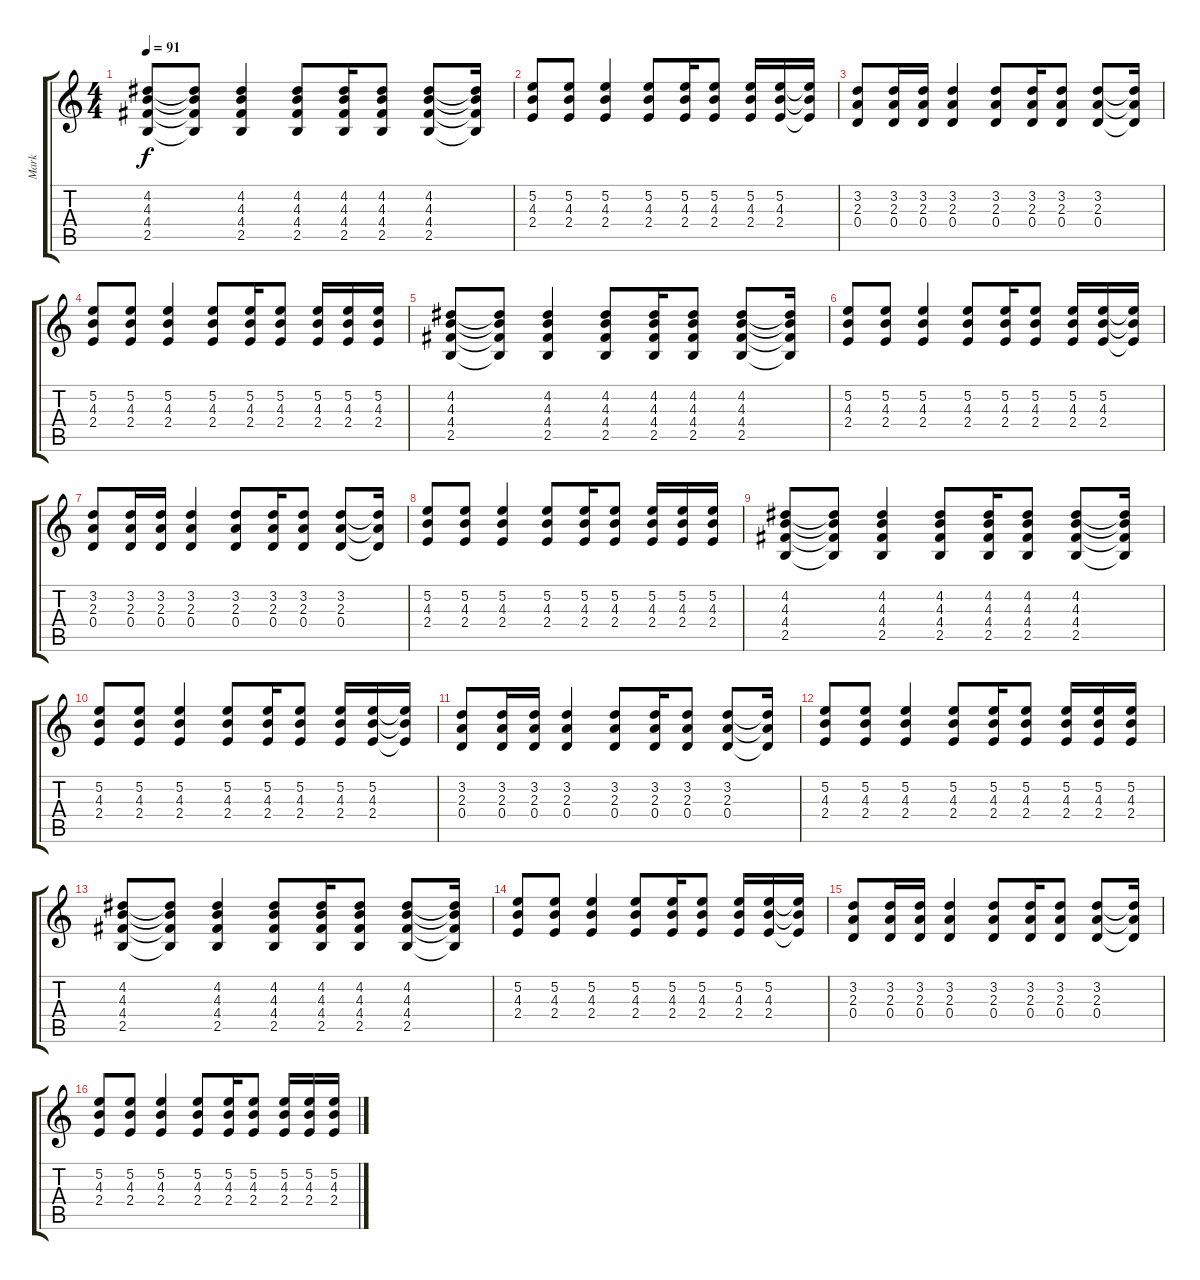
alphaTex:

\track ("Mark" "Mark") {instrument distortionguitar}
\staff {score tabs}
\tuning (E4 B3 G3 D3 A2 E2) {hide}
\ts (4 4)
\tempo 91
\clef g2
\ks c
(4.2 4.3 4.4 2.5).8{dy f} (4.2{t} 4.3{t} 4.4{t} 2.5{t}).8 (4.2 4.3 4.4 2.5).4 (4.2 4.3 4.4 2.5).8 (4.2 4.3 4.4 2.5).16 (4.2 4.3 4.4 2.5).8 (4.2 4.3 4.4 2.5).8 (4.2{t} 4.3{t} 4.4{t} 2.5{t}).16 |
(5.2 4.3 2.4).8 (5.2 4.3 2.4).8 (5.2 4.3 2.4).4 (5.2 4.3 2.4).8 (5.2 4.3 2.4).16 (5.2 4.3 2.4).8 (5.2 4.3 2.4).16 (5.2 4.3 2.4).16 (5.2{t} 4.3{t} 2.4{t}).16 |
(3.2 2.3 0.4).8 (3.2 2.3 0.4).16 (3.2 2.3 0.4).16 (3.2 2.3 0.4).4 (3.2 2.3 0.4).8 (3.2 2.3 0.4).16 (3.2 2.3 0.4).8 (3.2 2.3 0.4).8 (3.2{t} 2.3{t} 0.4{t}).16 |
(5.2 4.3 2.4).8 (5.2 4.3 2.4).8 (5.2 4.3 2.4).4 (5.2 4.3 2.4).8 (5.2 4.3 2.4).16 (5.2 4.3 2.4).8 (5.2 4.3 2.4).16 (5.2 4.3 2.4).16 (5.2 4.3 2.4).16 |
(4.2 4.3 4.4 2.5).8 (4.2{t} 4.3{t} 4.4{t} 2.5{t}).8 (4.2 4.3 4.4 2.5).4 (4.2 4.3 4.4 2.5).8 (4.2 4.3 4.4 2.5).16 (4.2 4.3 4.4 2.5).8 (4.2 4.3 4.4 2.5).8 (4.2{t} 4.3{t} 4.4{t} 2.5{t}).16 |
(5.2 4.3 2.4).8 (5.2 4.3 2.4).8 (5.2 4.3 2.4).4 (5.2 4.3 2.4).8 (5.2 4.3 2.4).16 (5.2 4.3 2.4).8 (5.2 4.3 2.4).16 (5.2 4.3 2.4).16 (5.2{t} 4.3{t} 2.4{t}).16 |
(3.2 2.3 0.4).8 (3.2 2.3 0.4).16 (3.2 2.3 0.4).16 (3.2 2.3 0.4).4 (3.2 2.3 0.4).8 (3.2 2.3 0.4).16 (3.2 2.3 0.4).8 (3.2 2.3 0.4).8 (3.2{t} 2.3{t} 0.4{t}).16 |
(5.2 4.3 2.4).8 (5.2 4.3 2.4).8 (5.2 4.3 2.4).4 (5.2 4.3 2.4).8 (5.2 4.3 2.4).16 (5.2 4.3 2.4).8 (5.2 4.3 2.4).16 (5.2 4.3 2.4).16 (5.2 4.3 2.4).16 |
(4.2 4.3 4.4 2.5).8 (4.2{t} 4.3{t} 4.4{t} 2.5{t}).8 (4.2 4.3 4.4 2.5).4 (4.2 4.3 4.4 2.5).8 (4.2 4.3 4.4 2.5).16 (4.2 4.3 4.4 2.5).8 (4.2 4.3 4.4 2.5).8 (4.2{t} 4.3{t} 4.4{t} 2.5{t}).16 |
(5.2 4.3 2.4).8 (5.2 4.3 2.4).8 (5.2 4.3 2.4).4 (5.2 4.3 2.4).8 (5.2 4.3 2.4).16 (5.2 4.3 2.4).8 (5.2 4.3 2.4).16 (5.2 4.3 2.4).16 (5.2{t} 4.3{t} 2.4{t}).16 |
(3.2 2.3 0.4).8 (3.2 2.3 0.4).16 (3.2 2.3 0.4).16 (3.2 2.3 0.4).4 (3.2 2.3 0.4).8 (3.2 2.3 0.4).16 (3.2 2.3 0.4).8 (3.2 2.3 0.4).8 (3.2{t} 2.3{t} 0.4{t}).16 |
(5.2 4.3 2.4).8 (5.2 4.3 2.4).8 (5.2 4.3 2.4).4 (5.2 4.3 2.4).8 (5.2 4.3 2.4).16 (5.2 4.3 2.4).8 (5.2 4.3 2.4).16 (5.2 4.3 2.4).16 (5.2 4.3 2.4).16 |
(4.2 4.3 4.4 2.5).8 (4.2{t} 4.3{t} 4.4{t} 2.5{t}).8 (4.2 4.3 4.4 2.5).4 (4.2 4.3 4.4 2.5).8 (4.2 4.3 4.4 2.5).16 (4.2 4.3 4.4 2.5).8 (4.2 4.3 4.4 2.5).8 (4.2{t} 4.3{t} 4.4{t} 2.5{t}).16 |
(5.2 4.3 2.4).8 (5.2 4.3 2.4).8 (5.2 4.3 2.4).4 (5.2 4.3 2.4).8 (5.2 4.3 2.4).16 (5.2 4.3 2.4).8 (5.2 4.3 2.4).16 (5.2 4.3 2.4).16 (5.2{t} 4.3{t} 2.4{t}).16 |
(3.2 2.3 0.4).8 (3.2 2.3 0.4).16 (3.2 2.3 0.4).16 (3.2 2.3 0.4).4 (3.2 2.3 0.4).8 (3.2 2.3 0.4).16 (3.2 2.3 0.4).8 (3.2 2.3 0.4).8 (3.2{t} 2.3{t} 0.4{t}).16 |
(5.2 4.3 2.4).8 (5.2 4.3 2.4).8 (5.2 4.3 2.4).4 (5.2 4.3 2.4).8 (5.2 4.3 2.4).16 (5.2 4.3 2.4).8 (5.2 4.3 2.4).16 (5.2 4.3 2.4).16 (5.2 4.3 2.4).16
